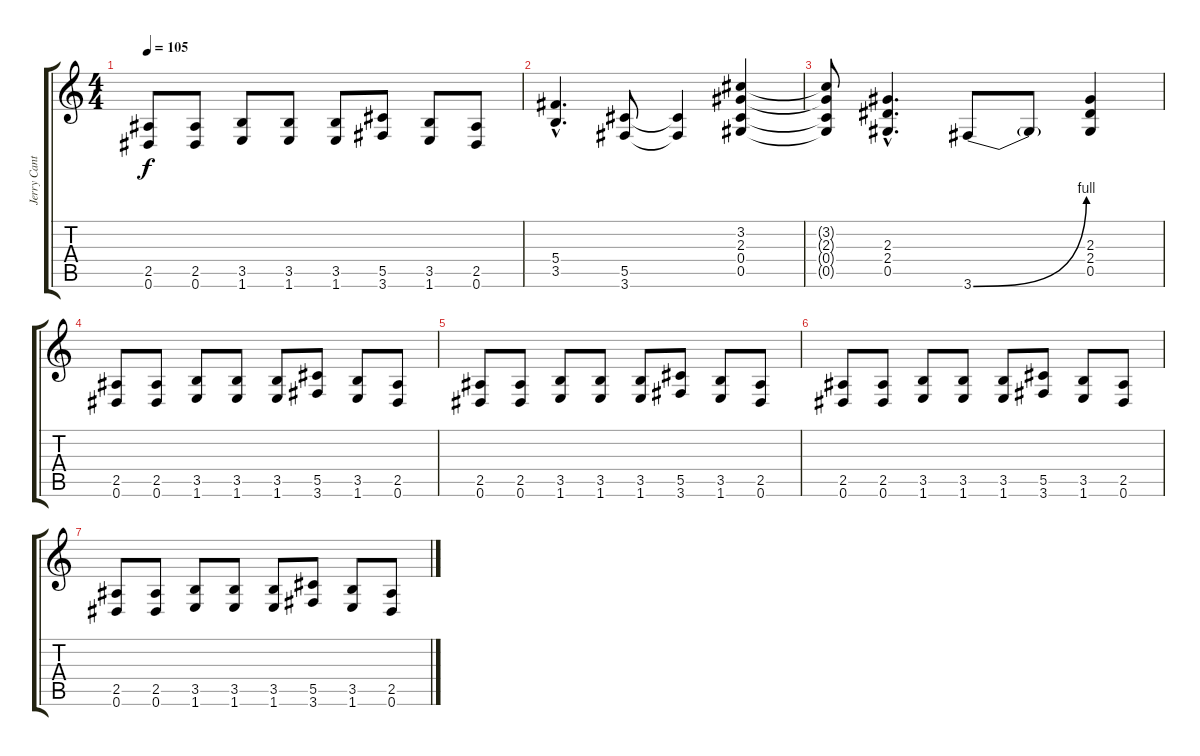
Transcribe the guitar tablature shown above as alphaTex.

\track ("Jerry Cantrell- Guitar 1" "Jerry Cant") {instrument overdrivenguitar}
\staff {score tabs}
\tuning (Eb4 Bb3 Gb3 Db3 Ab2 Eb2) {hide}
\ts (4 4)
\tempo 105
\clef g2
\ks c
(2.5 0.6).8{dy f} (2.5 0.6).8 (3.5 1.6).8 (3.5 1.6).8 (3.5 1.6).8 (5.5 3.6).8 (3.5 1.6).8 (2.5 0.6).8 |
(5.4{hac} 3.5{hac}).4{d} (5.5 3.6).8 (5.5{t} 3.6{t}).4 (3.2 2.3 0.4 0.5).4 |
(3.2{t} 2.3{t} 0.4{t} 0.5{t}).8 (2.3{hac} 2.4{hac} 0.5{hac}).4{d} 3.6{be (bend 0 0 60 4)}.8 3.6{t}.8 (2.3 2.4 0.5).4 |
(2.5 0.6).8 (2.5 0.6).8 (3.5 1.6).8 (3.5 1.6).8 (3.5 1.6).8 (5.5 3.6).8 (3.5 1.6).8 (2.5 0.6).8 |
(2.5 0.6).8 (2.5 0.6).8 (3.5 1.6).8 (3.5 1.6).8 (3.5 1.6).8 (5.5 3.6).8 (3.5 1.6).8 (2.5 0.6).8 |
(2.5 0.6).8 (2.5 0.6).8 (3.5 1.6).8 (3.5 1.6).8 (3.5 1.6).8 (5.5 3.6).8 (3.5 1.6).8 (2.5 0.6).8 |
(2.5 0.6).8 (2.5 0.6).8 (3.5 1.6).8 (3.5 1.6).8 (3.5 1.6).8 (5.5 3.6).8 (3.5 1.6).8 (2.5 0.6).8
